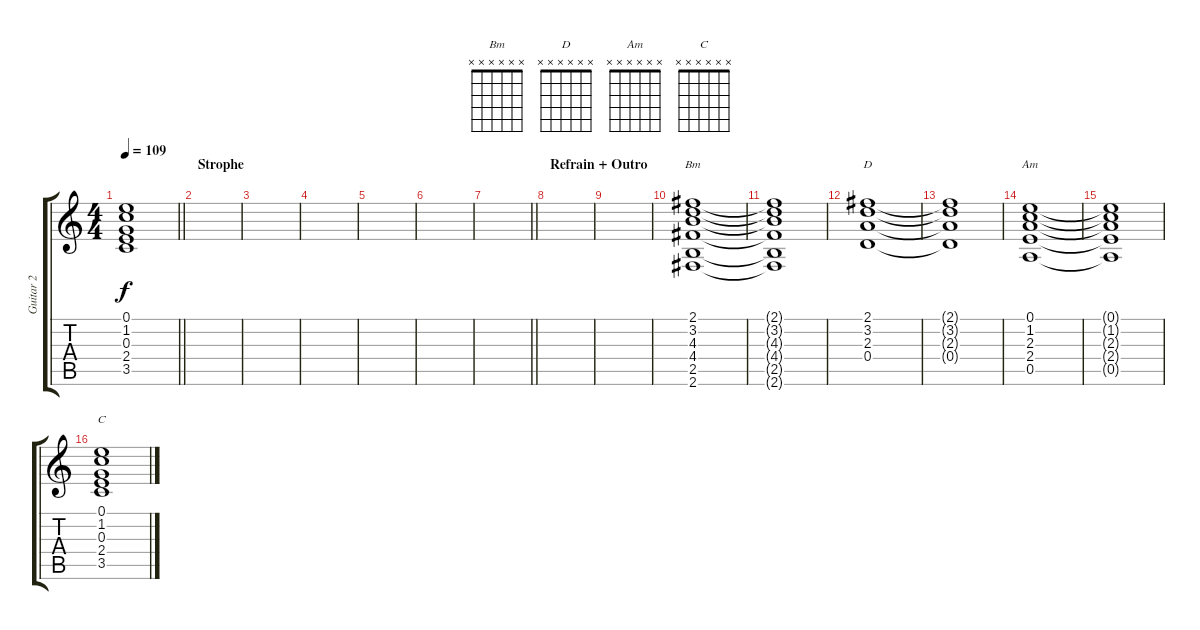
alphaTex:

\track ("Guitar 2" "Guitar 2") {instrument overdrivenguitar}
\staff {score tabs}
\tuning (E4 B3 G3 D3 A2 E2) {hide}
\chord ("Bm" x x x x x x) {firstfret 0}
\chord ("D" x x x x x x) {firstfret 0}
\chord ("Am" x x x x x x) {firstfret 0}
\chord ("C" x x x x x x) {firstfret 0}
\ts (4 4)
\tempo 109
\clef g2
\barLineRight lightlight
\ks c
(0.1{t} 1.2{t} 0.3{t} 2.4{t} 3.5{t}).1{dy f} |
\section ("" "Strophe")
|
|
|
|
|
\barLineRight lightlight
|
\section ("" "Refrain + Outro")
|
|
(2.1 3.2 4.3 4.4 2.5 2.6).1{ch "Bm"} |
(2.1{t} 3.2{t} 4.3{t} 4.4{t} 2.5{t} 2.6{t}).1 |
(2.1 3.2 2.3 0.4).1{ch "D"} |
(2.1{t} 3.2{t} 2.3{t} 0.4{t}).1 |
(0.1 1.2 2.3 2.4 0.5).1{ch "Am"} |
(0.1{t} 1.2{t} 2.3{t} 2.4{t} 0.5{t}).1 |
(0.1 1.2 0.3 2.4 3.5).1{ch "C"}
